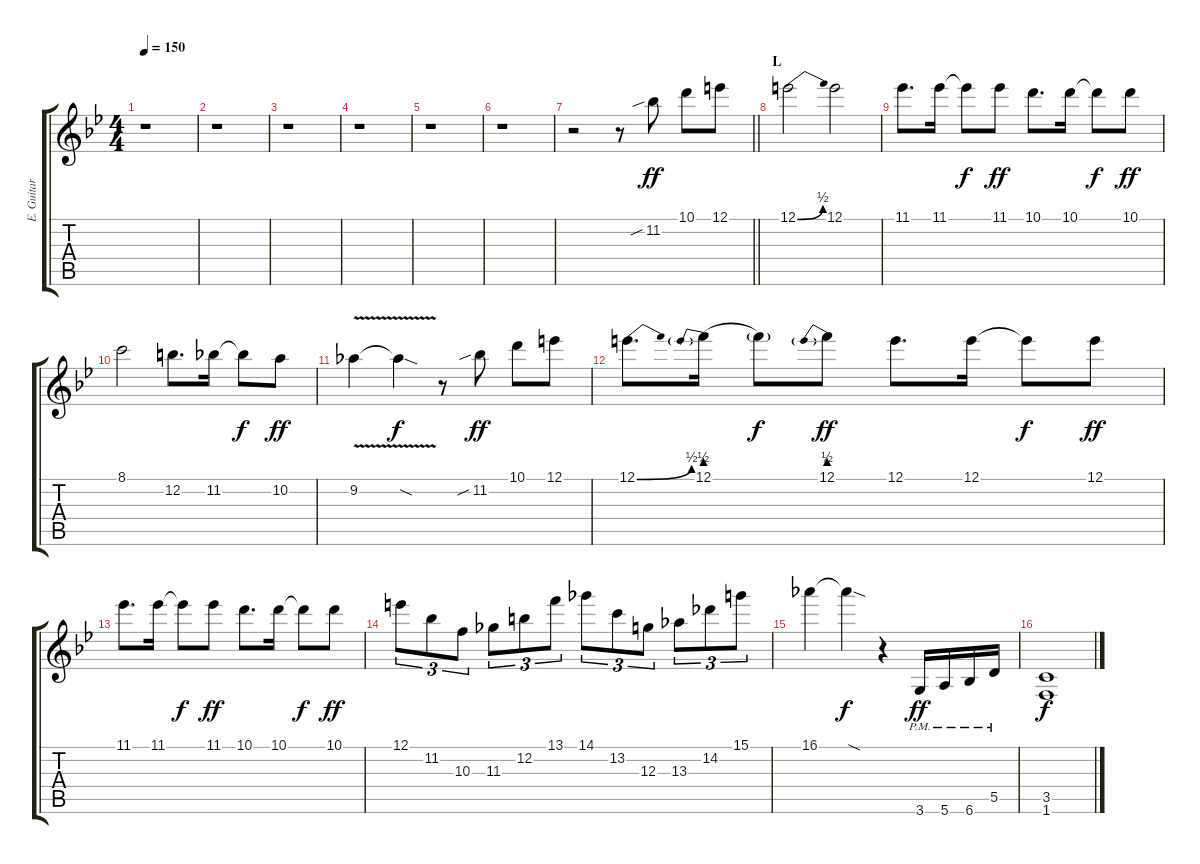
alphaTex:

\track ("E. Guitar IV" "E. Guitar ") {instrument overdrivenguitar}
\staff {score tabs}
\tuning (E4 B3 G3 D3 A2 E2) {hide}
\ts (4 4)
\tempo 150
\clef g2
\ks bb
r.1{dy ff} |
r.1 |
r.1 |
r.1 |
r.1 |
r.1 |
\barLineRight lightlight
r.2 r.8 11.2{sib}.8 10.1.8 12.1.8 |
\section ("" "L")
12.1{be (bend 0 0 60 2)}.2 12.1.2 |
11.1.8{d} 11.1.16 11.1{t}.8{dy f} 11.1.8{dy ff} 10.1.8{d} 10.1.16 10.1{t}.8{dy f} 10.1.8{dy ff} |
8.1.2 12.2.8{d} 11.2.16 11.2{t}.8{dy f} 10.2.8{dy ff} |
9.2{v}.4 9.2{sod t}.4{dy f} r.8 11.2{sib}.8{dy ff} 10.1.8 12.1.8 |
12.1{be (bend 0 0 60 2)}.8{d} 12.1{be (prebend 0 2 60 2)}.16 12.1{t}.8{dy f} 12.1{be (prebend 0 2 60 2)}.8{dy ff} 12.1.8{d} 12.1.16 12.1{t}.8{dy f} 12.1.8{dy ff} |
11.1.8{d} 11.1.16 11.1{t}.8{dy f} 11.1.8{dy ff} 10.1.8{d} 10.1.16 10.1{t}.8{dy f} 10.1.8{dy ff} |
12.1.8{tu (3 2)} 11.2.8{tu (3 2)} 10.3.8{tu (3 2)} 11.3.8{tu (3 2)} 12.2.8{tu (3 2)} 13.1.8{tu (3 2)} 14.1.8{tu (3 2)} 13.2.8{tu (3 2)} 12.3.8{tu (3 2)} 13.3.8{tu (3 2)} 14.2.8{tu (3 2)} 15.1.8{tu (3 2)} |
16.1.4 16.1{sod t}.4{dy f} r.4 3.6{pm}.16{dy ff} 5.6{pm}.16 6.6{pm}.16 5.5{pm}.16 |
(3.5 1.6).1{dy f}
